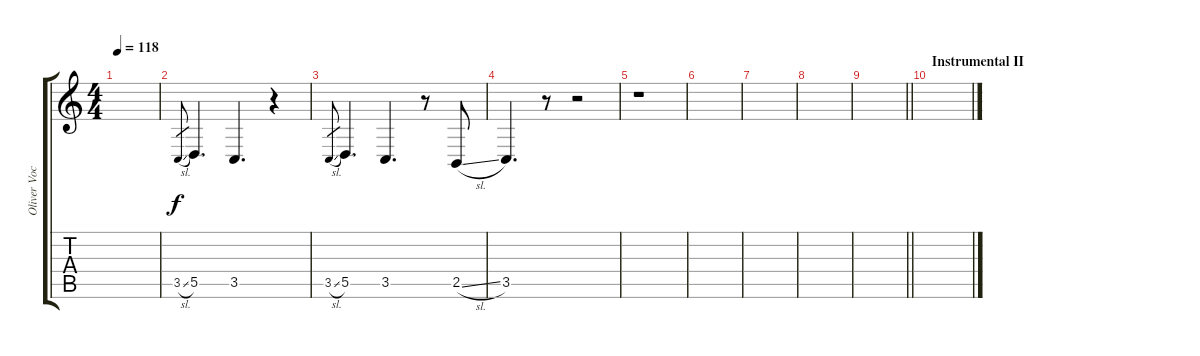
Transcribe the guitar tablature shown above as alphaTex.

\track ("Oliver Vocals" "Oliver Voc") {instrument lead6voice}
\staff {score tabs}
\tuning (E4 B3 G3 D3 A2 E2) {hide}
\ts (4 4)
\tempo 118
\clef g2
\ks c
|
3.5{sl}.8{gr} 5.5.4{d} 3.5.4{d} r.4 |
3.5{sl}.8{gr} 5.5.4{d} 3.5.4{d} r.8 2.5{sl}.8 |
3.5.4{d} r.8 r.2 |
r.1 |
|
|
|
\barLineRight lightlight
|
\section ("" "Instrumental II")
